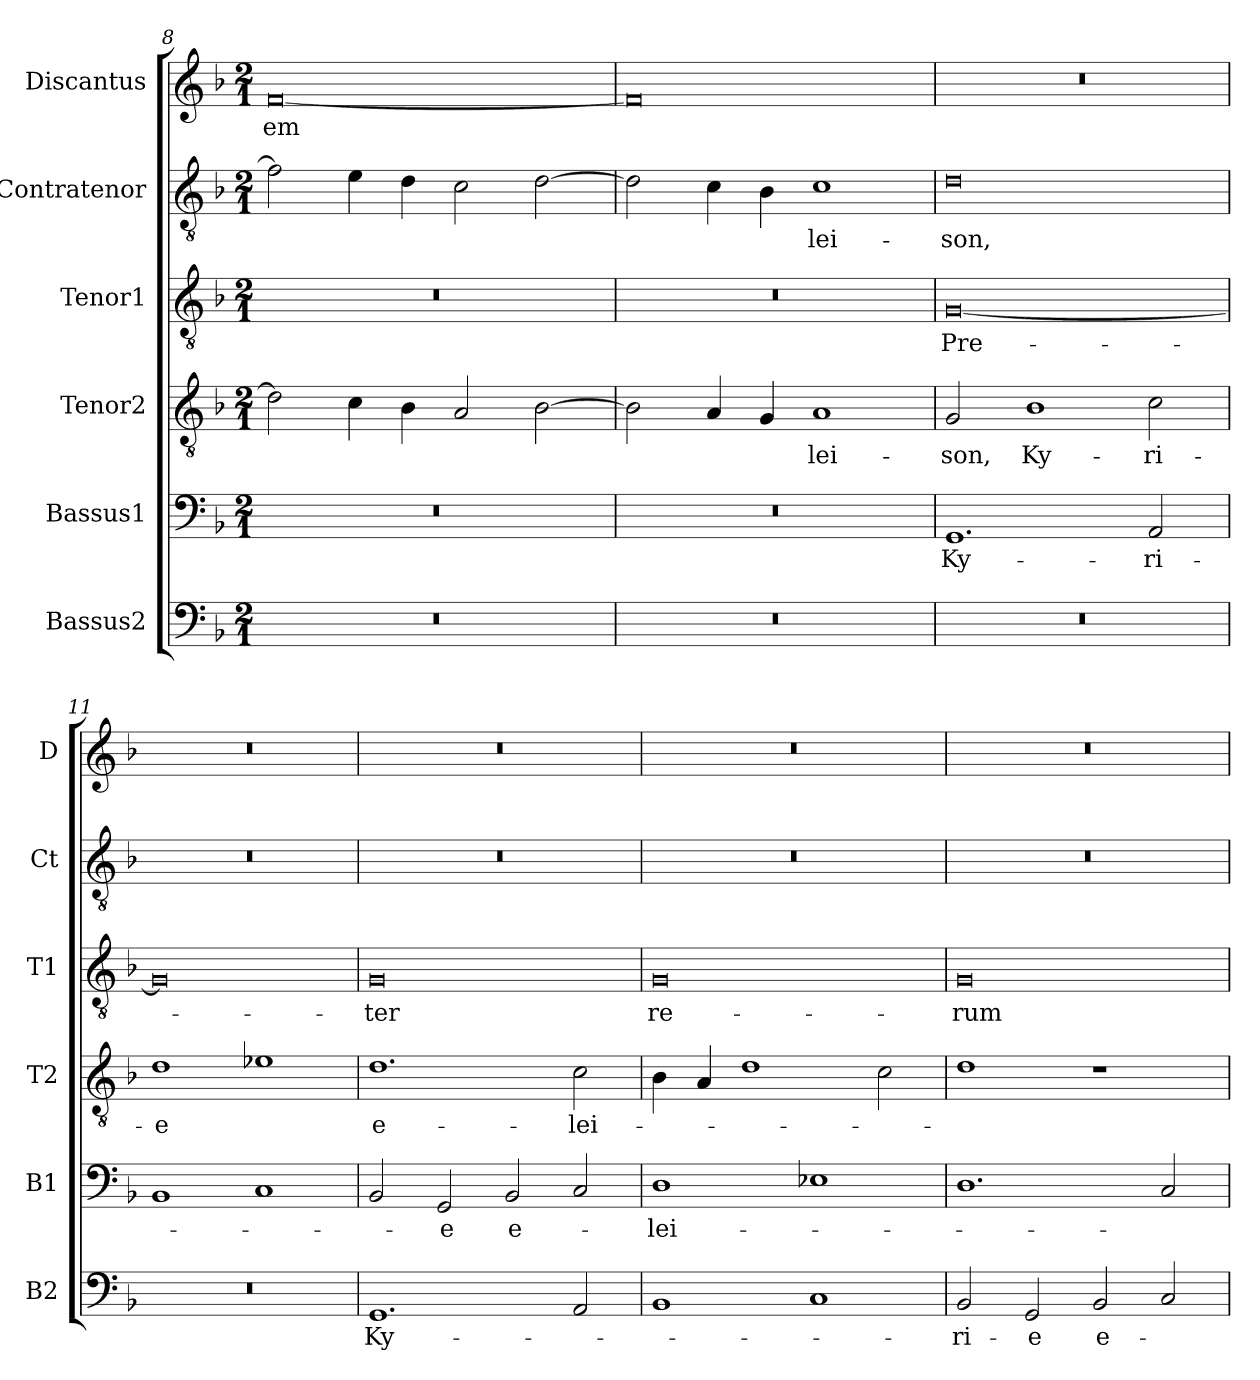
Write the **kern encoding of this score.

**kern	**text	**kern	**text	**kern	**text	**kern	**text	**kern	**text	**kern	**text
*part6	*part6	*part5	*part5	*part4	*part4	*part3	*part3	*part2	*part2	*part1	*part1
*staff6	*staff6	*staff5	*staff5	*staff4	*staff4	*staff3	*staff3	*staff2	*staff2	*staff1	*staff1
*I"Bassus2	*	*I"Bassus1	*	*I"Tenor2	*	*I"Tenor1	*	*I"Contratenor	*	*I"Discantus	*
*I'B2	*	*I'B1	*	*I'T2	*	*I'T1	*	*I'Ct	*	*I'D	*
*clefF4	*	*clefF4	*	*clefGv2	*	*clefGv2	*	*clefGv2	*	*clefG2	*
*k[b-]	*	*k[b-]	*	*k[b-]	*	*k[b-]	*	*k[b-]	*	*k[b-]	*
*M2/1	*	*M2/1	*	*M2/1	*	*M2/1	*	*M2/1	*	*M2/1	*
=8	=8	=8	=8	=8	=8	=8	=8	=8	=8	=8	=8
0r	.	0r	.	2d]	.	0r	.	2f]	.	[0f	-em
.	.	.	.	4c	.	.	.	4e	.	.	.
.	.	.	.	4B-	.	.	.	4d	.	.	.
.	.	.	.	2A	.	.	.	2c	.	.	.
.	.	.	.	[2B-	.	.	.	[2d	.	.	.
=9	=9	=9	=9	=9	=9	=9	=9	=9	=9	=9	=9
0r	.	0r	.	2B-]	.	0r	.	2d]	.	0f]	.
.	.	.	.	4A	.	.	.	4c	.	.	.
.	.	.	.	4G	.	.	.	4B-	.	.	.
.	.	.	.	1A	-lei-	.	.	1c	-lei-	.	.
=10	=10	=10	=10	=10	=10	=10	=10	=10	=10	=10	=10
0r	.	1.GG	Ky-	2G	-son,	[0G	Pre-	0d	-son,	0r	.
.	.	.	.	1B-	Ky-	.	.	.	.	.	.
.	.	2AA	-ri-	2c	-ri-	.	.	.	.	.	.
=11	=11	=11	=11	=11	=11	=11	=11	=11	=11	=11	=11
0r	.	1BB-	.	1d	-e	0G]	.	0r	.	0r	.
.	.	1C	.	1e-X	.	.	.	.	.	.	.
=12	=12	=12	=12	=12	=12	=12	=12	=12	=12	=12	=12
1.GG	Ky-	2BB-	.	1.d	e-	0G	-ter	0r	.	0r	.
.	.	2GG	-e	.	.	.	.	.	.	.	.
.	.	2BB-	e-	.	.	.	.	.	.	.	.
2AA	.	2C	.	2c	-lei-	.	.	.	.	.	.
=13	=13	=13	=13	=13	=13	=13	=13	=13	=13	=13	=13
1BB-	.	1D	-lei-	4B-	.	0G	re-	0r	.	0r	.
.	.	.	.	4A	.	.	.	.	.	.	.
.	.	.	.	1d	.	.	.	.	.	.	.
1C	.	1E-X	.	.	.	.	.	.	.	.	.
.	.	.	.	2c	.	.	.	.	.	.	.
=14	=14	=14	=14	=14	=14	=14	=14	=14	=14	=14	=14
2BB-	-ri-	1.D	.	1d	.	0G	-rum	0r	.	0r	.
2GG	-e	.	.	.	.	.	.	.	.	.	.
2BB-	e-	.	.	1r	.	.	.	.	.	.	.
2C	.	2C	.	.	.	.	.	.	.	.	.
=	=	=	=	=	=	=	=	=	=	=	=
*-	*-	*-	*-	*-	*-	*-	*-	*-	*-	*-	*-
